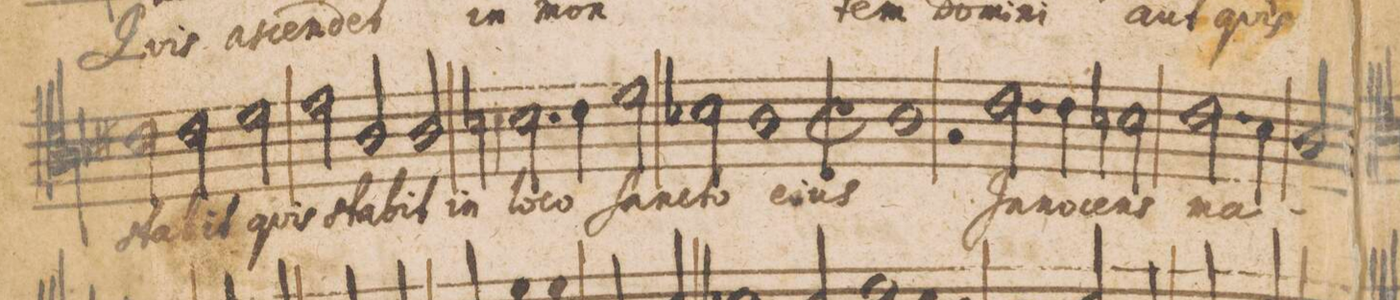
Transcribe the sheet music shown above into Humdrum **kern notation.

**kern	**text
*I"Tenore 2do	*
*clefC4	*
*k[b-]	*
*met(C|)	*
*M3/2	*
2c#X\	sta-
2c#\	-bit
2d\	quis
=28	=28
2e\	sta-
2A/	-bit
2A/	in
=29	=29
2.Bn\	lo-
4c\	-co
2d\	San-
=30	=30
2B-X\	-cto
1A\	e-
=31	=31
*M2/1	*
*met(C|)	*
*mmet(c|)	*
1A\	-ius
2r	.
2.c\	In-
=32	=32
4c\	-no-
2Bn\	-cens
2.c\	ma-
4B\	.
=33	=33
2A/	.
*-	*-
